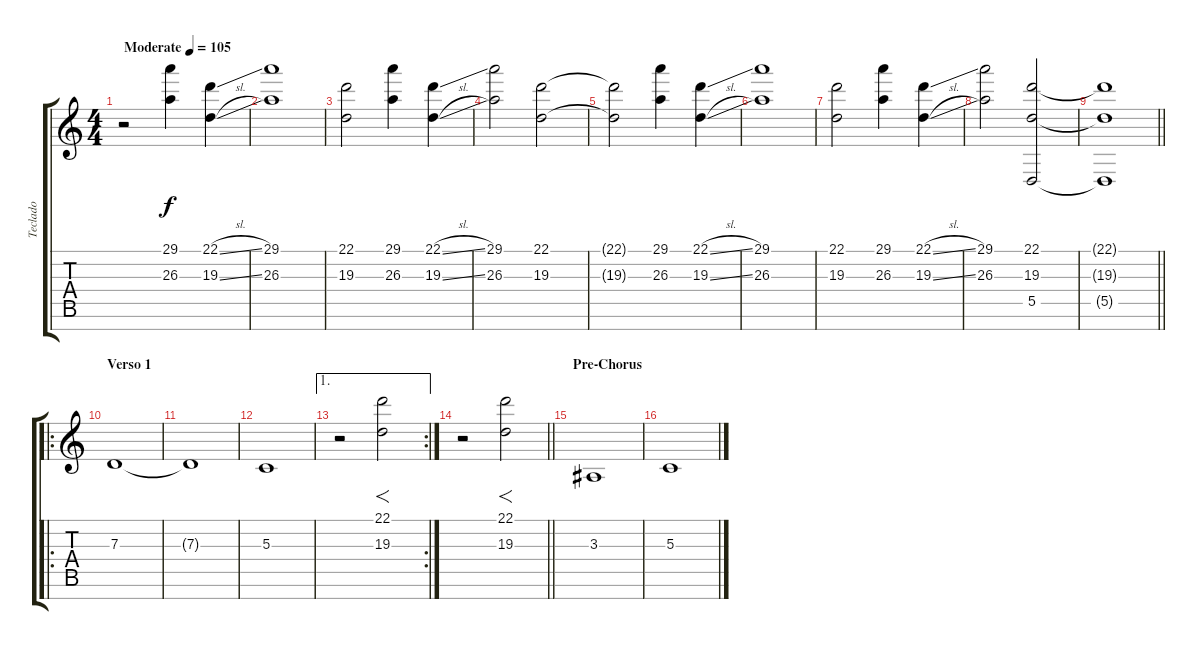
\track ("Teclado" "Teclado") {instrument synthstrings1}
\staff {score tabs}
\tuning (E4 B3 G3 D3 A2 E2 B1) {hide}
\ts (4 4)
\tempo (105 "Moderate")
\clef g2
\ks c
r.2{dy f volume 7 instrument synthstrings1} (29.1 26.3).4 (22.1{sl} 19.3{sl}).4 |
(29.1 26.3).1 |
(22.1 19.3).2 (29.1 26.3).4 (22.1{sl} 19.3{sl}).4 |
(29.1 26.3).2 (22.1 19.3).2 |
(22.1{t} 19.3{t}).2 (29.1 26.3).4 (22.1{sl} 19.3{sl}).4 |
(29.1 26.3).1 |
(22.1 19.3).2 (29.1 26.3).4 (22.1{sl} 19.3{sl}).4 |
(29.1 26.3).2 (22.1 19.3 5.5).2 |
\barLineRight lightlight
(22.1{t} 19.3{t} 5.5{t}).1 |
\ro
\section ("" "Verso 1")
7.3.1 |
7.3{t}.1 |
5.3.1 |
\ae 1
\rc 2
r.2{volume 10} (22.1 19.3).2{f} |
\barLineRight lightlight
r.2{volume 10} (22.1 19.3).2{f} |
\section ("" "Pre-Chorus")
3.3.1 |
5.3.1
